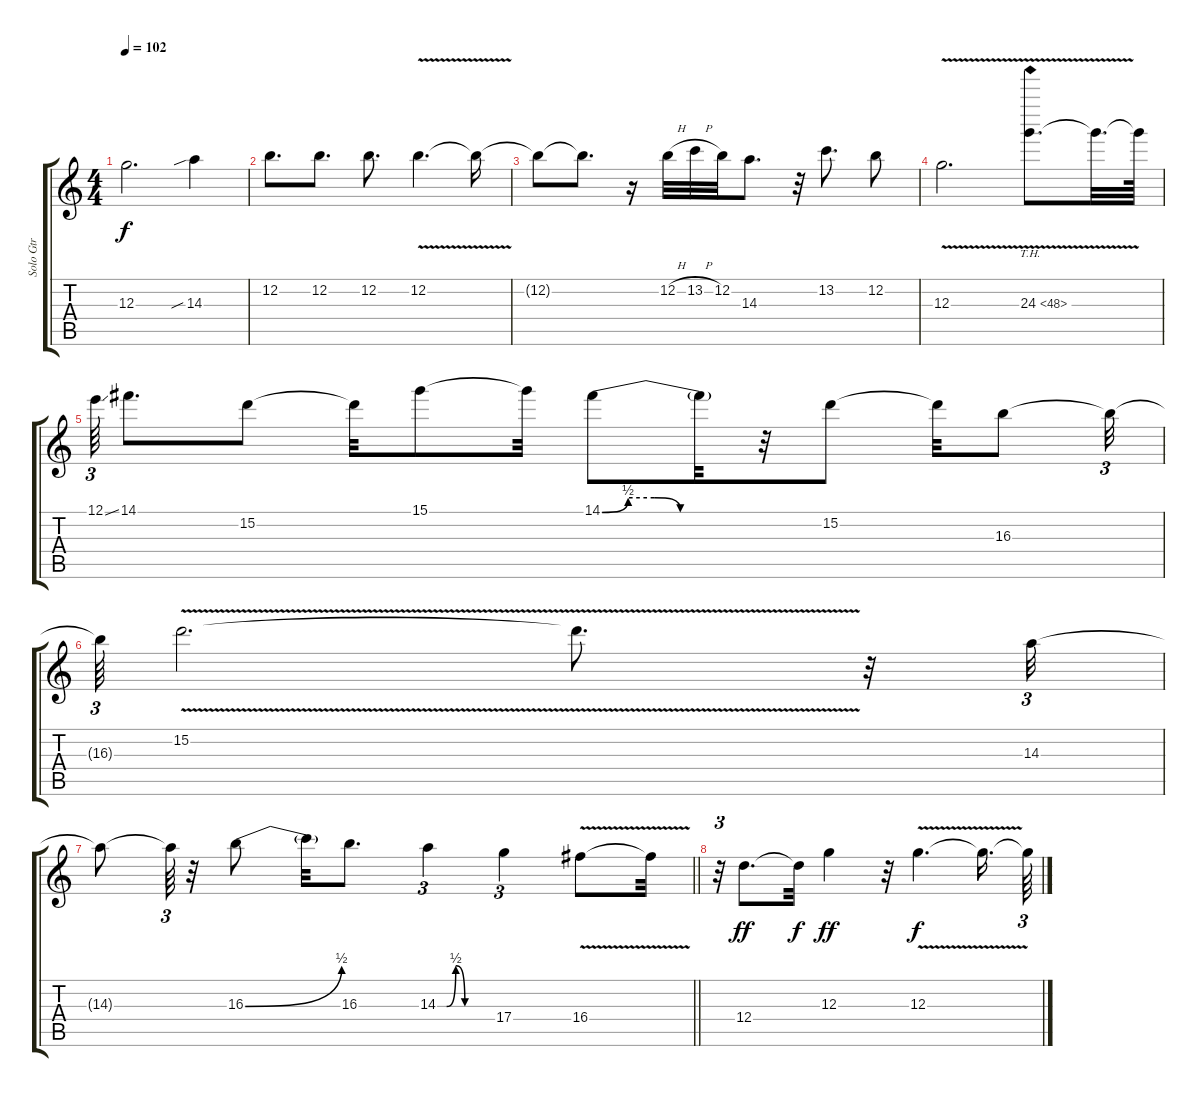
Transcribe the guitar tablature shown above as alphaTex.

\track ("Solo Gtr" "Solo Gtr") {instrument overdrivenguitar}
\staff {score tabs}
\tuning (E4 B3 G3 D3 A2 E2) {hide}
\ts (4 4)
\tempo 102
\clef g2
\ks c
12.3{t}.2{d dy f} 14.3{sib}.4 |
12.2.8{d} 12.2.8{d} 12.2.8{d} 12.2{v}.4{d} 12.2{t}.16 |
12.2{t}.8 12.2{t}.8{d} r.16 12.2{h}.32 13.2{h}.32 12.2.32 14.3.8{d} r.32 13.2.8{d} 12.2.8 |
12.3{v}.2{d} 24.3{th 24 v}.8{d} 24.3{t}.32{d} 24.3{t}.64 |
12.1{ss}.64{tu (3 2)} 14.1.8{d} 15.2.8 15.2{t}.32 15.1.8 15.1{t}.32 14.1{be (custom 0 0 10 2 20 2 30 0 60 0)}.8 14.1{t}.32 r.32 15.2.8 15.2{t}.32 16.3.8 16.3{t}.32{tu (3 2)} |
16.3{t}.64{tu (3 2)} 15.2{v}.2{d} 15.2{t}.8{d} r.32 14.3.32{tu (3 2)} |
\barLineRight lightlight
14.3{t}.8 14.3{t}.64{tu (3 2)} r.32 16.3{be (bend 0 0 60 2)}.8 16.3{t}.32 16.3.8{d} 14.3{be (custom 0 0 10 0 20 2 30 0 60 0)}.4{tu (3 2)} 17.4.4{tu (3 2)} 16.4{v}.8 16.4{t}.32 |
r.32{tu (3 2)} 12.4.8{d dy ff} 12.4{t}.32{dy f} 12.3.4{dy ff} r.32 12.3{v}.4{d dy f} 12.3{t}.16{d} 12.3{t}.64{tu (3 2)}
